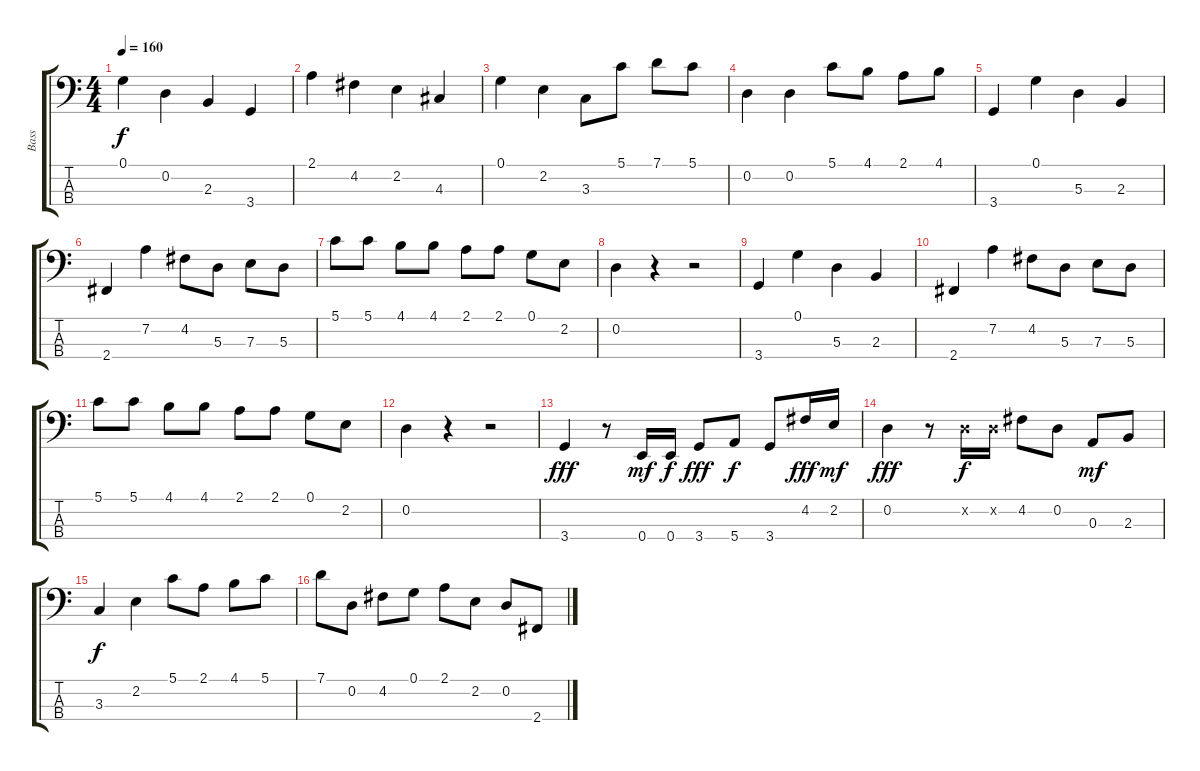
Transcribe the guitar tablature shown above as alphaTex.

\track ("Bass" "Bass") {instrument electricbassfinger}
\staff {score tabs}
\tuning (G2 D2 A1 E1) {hide}
\ts (4 4)
\tempo 160
\clef f4
\ks c
0.1.4{dy f} 0.2.4 2.3.4 3.4.4 |
2.1.4 4.2.4 2.2.4 4.3.4 |
0.1.4 2.2.4 3.3.8 5.1.8 7.1.8 5.1.8 |
0.2.4 0.2.4 5.1.8 4.1.8 2.1.8 4.1.8 |
3.4.4 0.1.4 5.3.4 2.3.4 |
2.4.4 7.2.4 4.2.8 5.3.8 7.3.8 5.3.8 |
5.1.8 5.1.8 4.1.8 4.1.8 2.1.8 2.1.8 0.1.8 2.2.8 |
0.2.4 r.4 r.2 |
3.4.4 0.1.4 5.3.4 2.3.4 |
2.4.4 7.2.4 4.2.8 5.3.8 7.3.8 5.3.8 |
5.1.8 5.1.8 4.1.8 4.1.8 2.1.8 2.1.8 0.1.8 2.2.8 |
0.2.4 r.4 r.2 |
3.4.4{dy fff} r.8 0.4.16{dy mf} 0.4.16{dy f} 3.4.8{dy fff} 5.4.8{dy f} 3.4.8 4.2.16{dy fff} 2.2.16{dy mf} |
0.2.4{dy fff} r.8 0.2{x}.16{dy f} 0.2{x}.16 4.2.8 0.2.8 0.3.8{dy mf} 2.3.8 |
3.3.4{dy f} 2.2.4 5.1.8 2.1.8 4.1.8 5.1.8 |
7.1.8 0.2.8 4.2.8 0.1.8 2.1.8 2.2.8 0.2.8 2.4.8
